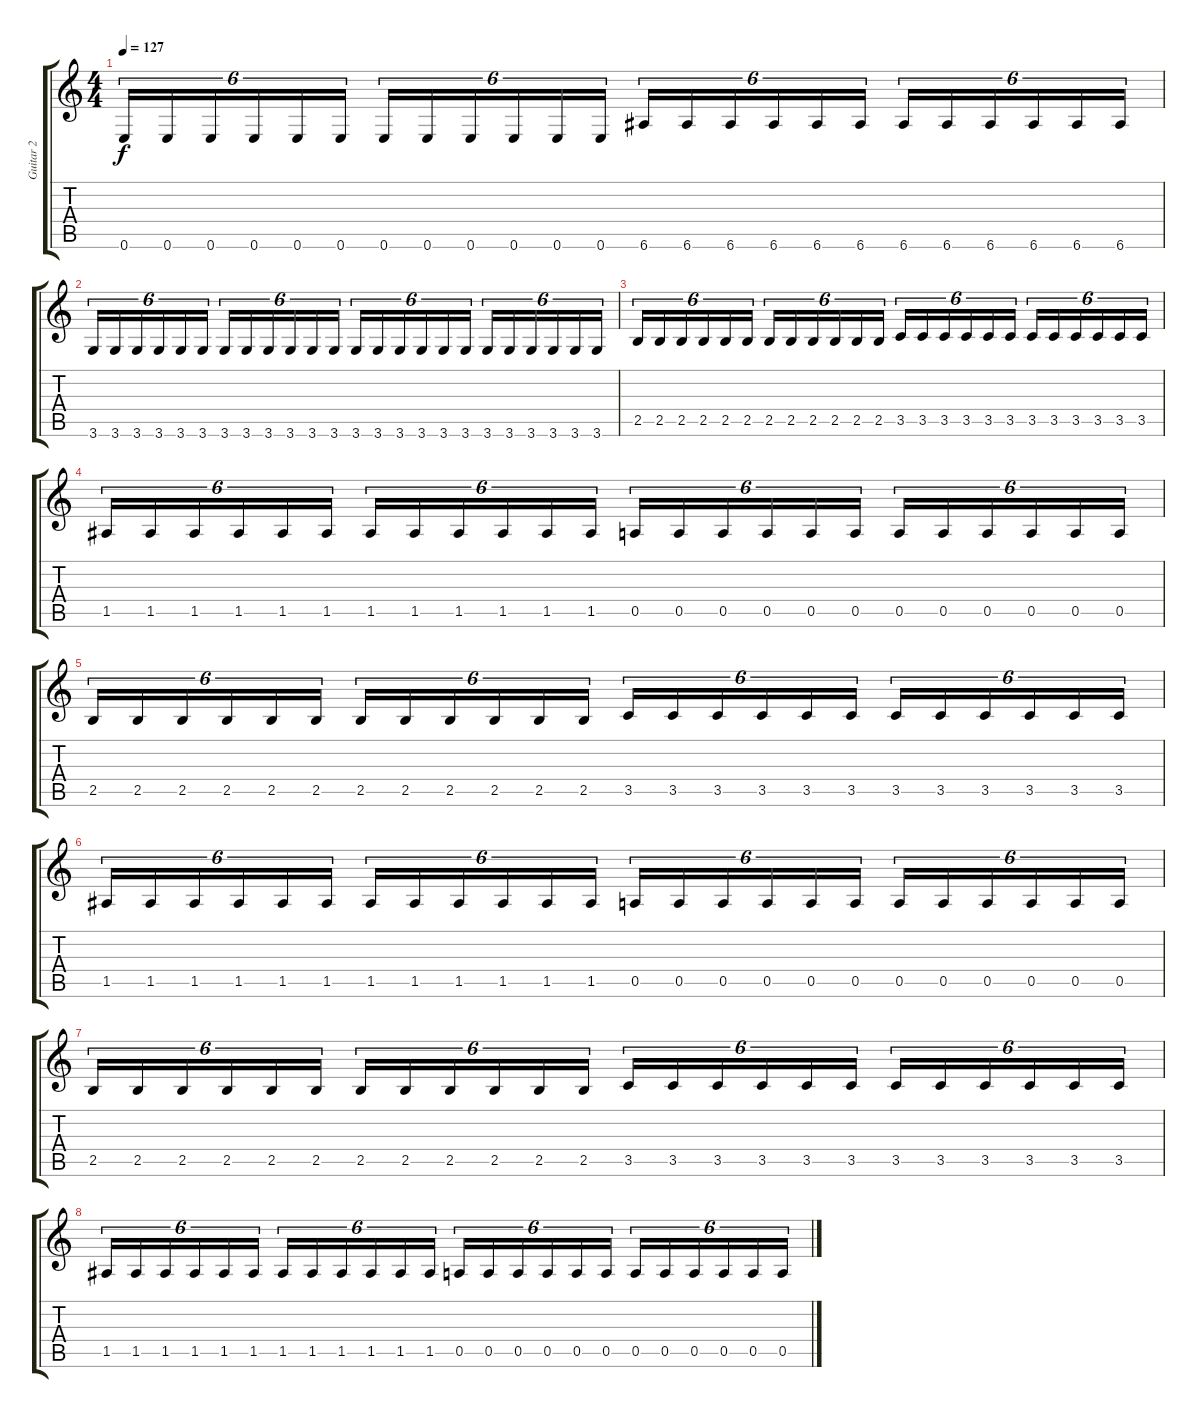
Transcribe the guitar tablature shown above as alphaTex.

\track ("Guitar 2" "Guitar 2") {instrument distortionguitar}
\staff {score tabs}
\tuning (E4 B3 G3 D3 A2 E2) {hide}
\ts (4 4)
\tempo 127
\clef g2
\ks c
0.6.16{tu (6 4) dy f} 0.6.16{tu (6 4)} 0.6.16{tu (6 4)} 0.6.16{tu (6 4)} 0.6.16{tu (6 4)} 0.6.16{tu (6 4)} 0.6.16{tu (6 4)} 0.6.16{tu (6 4)} 0.6.16{tu (6 4)} 0.6.16{tu (6 4)} 0.6.16{tu (6 4)} 0.6.16{tu (6 4)} 6.6.16{tu (6 4)} 6.6.16{tu (6 4)} 6.6.16{tu (6 4)} 6.6.16{tu (6 4)} 6.6.16{tu (6 4)} 6.6.16{tu (6 4)} 6.6.16{tu (6 4)} 6.6.16{tu (6 4)} 6.6.16{tu (6 4)} 6.6.16{tu (6 4)} 6.6.16{tu (6 4)} 6.6.16{tu (6 4)} |
3.6.16{tu (6 4)} 3.6.16{tu (6 4)} 3.6.16{tu (6 4)} 3.6.16{tu (6 4)} 3.6.16{tu (6 4)} 3.6.16{tu (6 4)} 3.6.16{tu (6 4)} 3.6.16{tu (6 4)} 3.6.16{tu (6 4)} 3.6.16{tu (6 4)} 3.6.16{tu (6 4)} 3.6.16{tu (6 4)} 3.6.16{tu (6 4)} 3.6.16{tu (6 4)} 3.6.16{tu (6 4)} 3.6.16{tu (6 4)} 3.6.16{tu (6 4)} 3.6.16{tu (6 4)} 3.6.16{tu (6 4)} 3.6.16{tu (6 4)} 3.6.16{tu (6 4)} 3.6.16{tu (6 4)} 3.6.16{tu (6 4)} 3.6.16{tu (6 4)} |
2.5.16{tu (6 4)} 2.5.16{tu (6 4)} 2.5.16{tu (6 4)} 2.5.16{tu (6 4)} 2.5.16{tu (6 4)} 2.5.16{tu (6 4)} 2.5.16{tu (6 4)} 2.5.16{tu (6 4)} 2.5.16{tu (6 4)} 2.5.16{tu (6 4)} 2.5.16{tu (6 4)} 2.5.16{tu (6 4)} 3.5.16{tu (6 4)} 3.5.16{tu (6 4)} 3.5.16{tu (6 4)} 3.5.16{tu (6 4)} 3.5.16{tu (6 4)} 3.5.16{tu (6 4)} 3.5.16{tu (6 4)} 3.5.16{tu (6 4)} 3.5.16{tu (6 4)} 3.5.16{tu (6 4)} 3.5.16{tu (6 4)} 3.5.16{tu (6 4)} |
1.5.16{tu (6 4)} 1.5.16{tu (6 4)} 1.5.16{tu (6 4)} 1.5.16{tu (6 4)} 1.5.16{tu (6 4)} 1.5.16{tu (6 4)} 1.5.16{tu (6 4)} 1.5.16{tu (6 4)} 1.5.16{tu (6 4)} 1.5.16{tu (6 4)} 1.5.16{tu (6 4)} 1.5.16{tu (6 4)} 0.5.16{tu (6 4)} 0.5.16{tu (6 4)} 0.5.16{tu (6 4)} 0.5.16{tu (6 4)} 0.5.16{tu (6 4)} 0.5.16{tu (6 4)} 0.5.16{tu (6 4)} 0.5.16{tu (6 4)} 0.5.16{tu (6 4)} 0.5.16{tu (6 4)} 0.5.16{tu (6 4)} 0.5.16{tu (6 4)} |
2.5.16{tu (6 4)} 2.5.16{tu (6 4)} 2.5.16{tu (6 4)} 2.5.16{tu (6 4)} 2.5.16{tu (6 4)} 2.5.16{tu (6 4)} 2.5.16{tu (6 4)} 2.5.16{tu (6 4)} 2.5.16{tu (6 4)} 2.5.16{tu (6 4)} 2.5.16{tu (6 4)} 2.5.16{tu (6 4)} 3.5.16{tu (6 4)} 3.5.16{tu (6 4)} 3.5.16{tu (6 4)} 3.5.16{tu (6 4)} 3.5.16{tu (6 4)} 3.5.16{tu (6 4)} 3.5.16{tu (6 4)} 3.5.16{tu (6 4)} 3.5.16{tu (6 4)} 3.5.16{tu (6 4)} 3.5.16{tu (6 4)} 3.5.16{tu (6 4)} |
1.5.16{tu (6 4)} 1.5.16{tu (6 4)} 1.5.16{tu (6 4)} 1.5.16{tu (6 4)} 1.5.16{tu (6 4)} 1.5.16{tu (6 4)} 1.5.16{tu (6 4)} 1.5.16{tu (6 4)} 1.5.16{tu (6 4)} 1.5.16{tu (6 4)} 1.5.16{tu (6 4)} 1.5.16{tu (6 4)} 0.5.16{tu (6 4)} 0.5.16{tu (6 4)} 0.5.16{tu (6 4)} 0.5.16{tu (6 4)} 0.5.16{tu (6 4)} 0.5.16{tu (6 4)} 0.5.16{tu (6 4)} 0.5.16{tu (6 4)} 0.5.16{tu (6 4)} 0.5.16{tu (6 4)} 0.5.16{tu (6 4)} 0.5.16{tu (6 4)} |
2.5.16{tu (6 4)} 2.5.16{tu (6 4)} 2.5.16{tu (6 4)} 2.5.16{tu (6 4)} 2.5.16{tu (6 4)} 2.5.16{tu (6 4)} 2.5.16{tu (6 4)} 2.5.16{tu (6 4)} 2.5.16{tu (6 4)} 2.5.16{tu (6 4)} 2.5.16{tu (6 4)} 2.5.16{tu (6 4)} 3.5.16{tu (6 4)} 3.5.16{tu (6 4)} 3.5.16{tu (6 4)} 3.5.16{tu (6 4)} 3.5.16{tu (6 4)} 3.5.16{tu (6 4)} 3.5.16{tu (6 4)} 3.5.16{tu (6 4)} 3.5.16{tu (6 4)} 3.5.16{tu (6 4)} 3.5.16{tu (6 4)} 3.5.16{tu (6 4)} |
1.5.16{tu (6 4)} 1.5.16{tu (6 4)} 1.5.16{tu (6 4)} 1.5.16{tu (6 4)} 1.5.16{tu (6 4)} 1.5.16{tu (6 4)} 1.5.16{tu (6 4)} 1.5.16{tu (6 4)} 1.5.16{tu (6 4)} 1.5.16{tu (6 4)} 1.5.16{tu (6 4)} 1.5.16{tu (6 4)} 0.5.16{tu (6 4)} 0.5.16{tu (6 4)} 0.5.16{tu (6 4)} 0.5.16{tu (6 4)} 0.5.16{tu (6 4)} 0.5.16{tu (6 4)} 0.5.16{tu (6 4)} 0.5.16{tu (6 4)} 0.5.16{tu (6 4)} 0.5.16{tu (6 4)} 0.5.16{tu (6 4)} 0.5.16{tu (6 4)}
